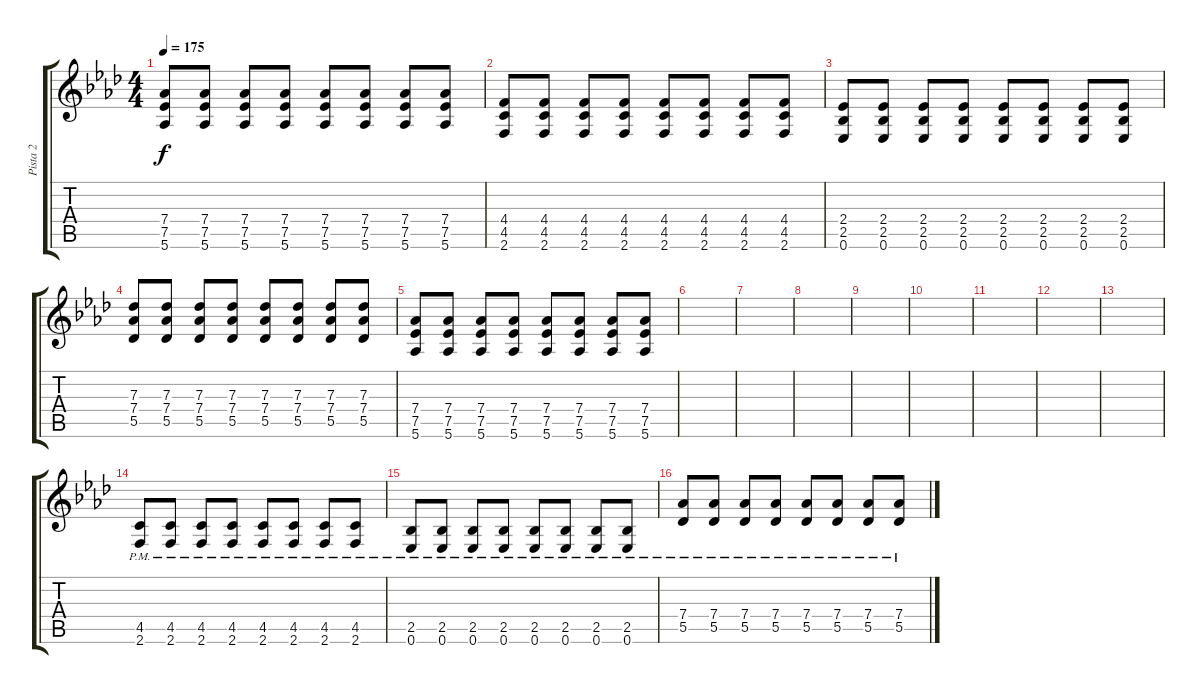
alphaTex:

\track ("Pista 2" "Pista 2") {instrument distortionguitar}
\staff {score tabs}
\tuning (Eb4 Bb3 Gb3 Db3 Ab2 Eb2) {hide}
\ts (4 4)
\tempo 175
\clef g2
\ks fminor
(7.4 7.5 5.6).8{dy f} (7.4 7.5 5.6).8 (7.4 7.5 5.6).8 (7.4 7.5 5.6).8 (7.4 7.5 5.6).8 (7.4 7.5 5.6).8 (7.4 7.5 5.6).8 (7.4 7.5 5.6).8 |
(4.4 4.5 2.6).8 (4.4 4.5 2.6).8 (4.4 4.5 2.6).8 (4.4 4.5 2.6).8 (4.4 4.5 2.6).8 (4.4 4.5 2.6).8 (4.4 4.5 2.6).8 (4.4 4.5 2.6).8 |
(2.4 2.5 0.6).8 (2.4 2.5 0.6).8 (2.4 2.5 0.6).8 (2.4 2.5 0.6).8 (2.4 2.5 0.6).8 (2.4 2.5 0.6).8 (2.4 2.5 0.6).8 (2.4 2.5 0.6).8 |
(7.3 7.4 5.5).8 (7.3 7.4 5.5).8 (7.3 7.4 5.5).8 (7.3 7.4 5.5).8 (7.3 7.4 5.5).8 (7.3 7.4 5.5).8 (7.3 7.4 5.5).8 (7.3 7.4 5.5).8 |
(7.4 7.5 5.6).8 (7.4 7.5 5.6).8 (7.4 7.5 5.6).8 (7.4 7.5 5.6).8 (7.4 7.5 5.6).8 (7.4 7.5 5.6).8 (7.4 7.5 5.6).8 (7.4 7.5 5.6).8 |
|
|
|
|
|
|
|
|
(4.5{pm} 2.6{pm}).8 (4.5{pm} 2.6{pm}).8 (4.5{pm} 2.6{pm}).8 (4.5{pm} 2.6{pm}).8 (4.5{pm} 2.6{pm}).8 (4.5{pm} 2.6{pm}).8 (4.5{pm} 2.6{pm}).8 (4.5{pm} 2.6{pm}).8 |
(2.5{pm} 0.6{pm}).8 (2.5{pm} 0.6{pm}).8 (2.5{pm} 0.6{pm}).8 (2.5{pm} 0.6{pm}).8 (2.5{pm} 0.6{pm}).8 (2.5{pm} 0.6{pm}).8 (2.5{pm} 0.6{pm}).8 (2.5{pm} 0.6{pm}).8 |
(7.4{pm} 5.5{pm}).8 (7.4{pm} 5.5{pm}).8 (7.4{pm} 5.5{pm}).8 (7.4{pm} 5.5{pm}).8 (7.4{pm} 5.5{pm}).8 (7.4{pm} 5.5{pm}).8 (7.4{pm} 5.5{pm}).8 (7.4{pm} 5.5{pm}).8
